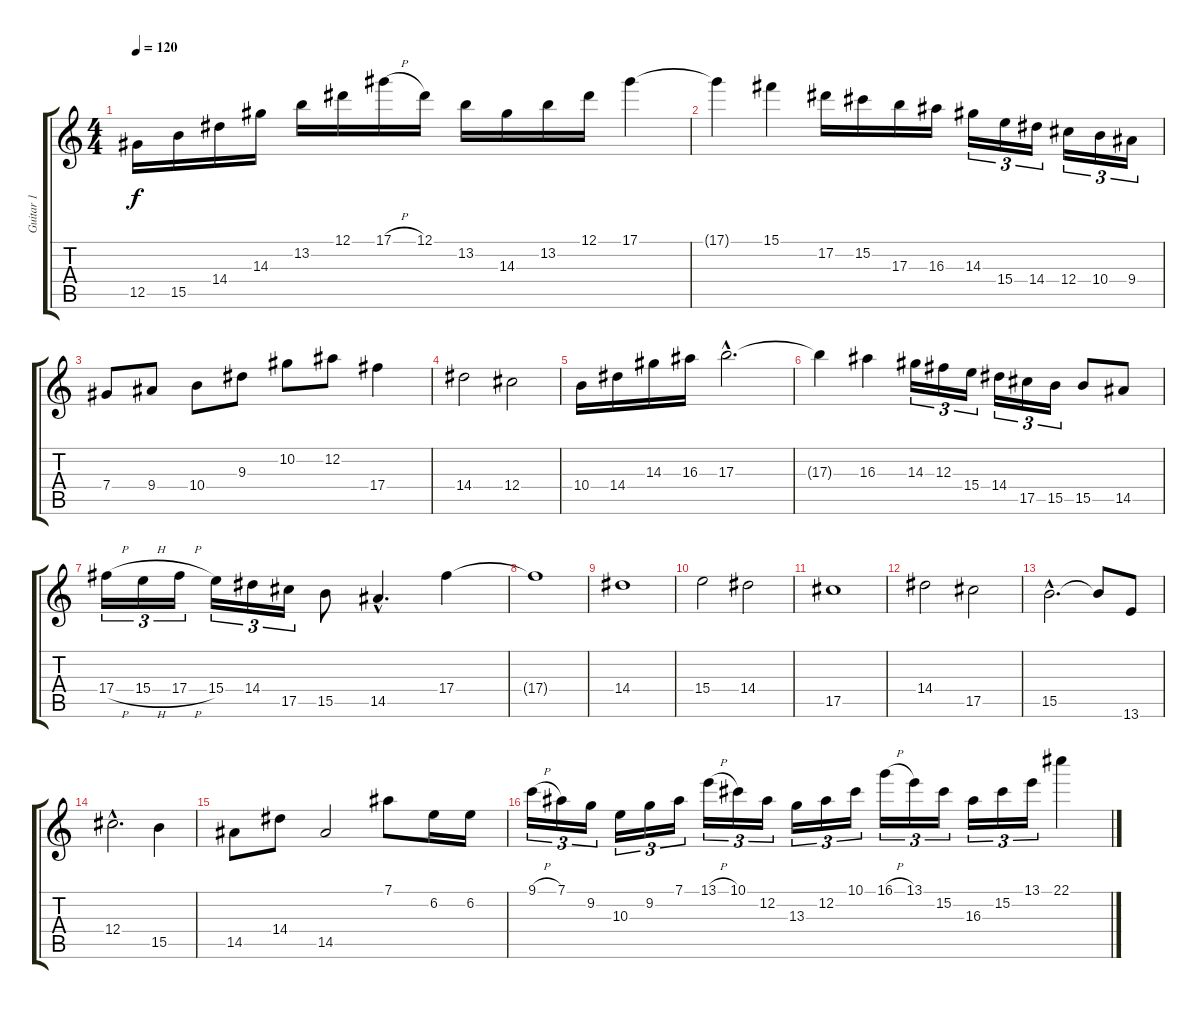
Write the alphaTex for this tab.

\track ("Guitar 1" "Guitar 1") {instrument overdrivenguitar}
\staff {score tabs}
\tuning (Eb4 Bb3 Gb3 Db3 Ab2 Eb2) {hide}
\ts (4 4)
\tempo 120
\clef g2
\ks c
12.5.16{dy f instrument overdrivenguitar} 15.5.16 14.4.16 14.3.16 13.2.16 12.1.16 17.1{h}.16 12.1.16 13.2.16 14.3.16 13.2.16 12.1.16 17.1.4 |
17.1{t}.4 15.1.4 17.2.16 15.2.16 17.3.16 16.3.16 14.3.16{tu (3 2)} 15.4.16{tu (3 2)} 14.4.16{tu (3 2)} 12.4.16{tu (3 2)} 10.4.16{tu (3 2)} 9.4.16{tu (3 2)} |
7.4.8 9.4.8 10.4.8 9.3.8 10.2.8 12.2.8 17.4.4 |
14.4.2 12.4.2 |
10.4.16 14.4.16 14.3.16 16.3.16 17.3{hac}.2{d} |
17.3{t}.4 16.3.4 14.3.16{tu (3 2)} 12.3.16{tu (3 2)} 15.4.16{tu (3 2)} 14.4.16{tu (3 2)} 17.5.16{tu (3 2)} 15.5.16{tu (3 2)} 15.5.8 14.5.8 |
17.4{h}.16{tu (3 2)} 15.4{h}.16{tu (3 2)} 17.4{h}.16{tu (3 2)} 15.4.16{tu (3 2)} 14.4.16{tu (3 2)} 17.5.16{tu (3 2)} 15.5.8 14.5{hac}.4{d} 17.4.4 |
17.4{t}.1 |
14.4.1 |
15.4.2 14.4.2 |
17.5.1 |
14.4.2 17.5.2 |
15.5{hac}.2{d} 15.5{t}.8 13.6.8 |
12.4{hac}.2{d} 15.5.4 |
14.5.8 14.4.8 14.5.2 7.1.8 6.2.16 6.2.16 |
9.1{h}.16{tu (3 2)} 7.1.16{tu (3 2)} 9.2.16{tu (3 2)} 10.3.16{tu (3 2)} 9.2.16{tu (3 2)} 7.1.16{tu (3 2)} 13.1{h}.16{tu (3 2)} 10.1.16{tu (3 2)} 12.2.16{tu (3 2)} 13.3.16{tu (3 2)} 12.2.16{tu (3 2)} 10.1.16{tu (3 2)} 16.1{h}.16{tu (3 2)} 13.1.16{tu (3 2)} 15.2.16{tu (3 2)} 16.3.16{tu (3 2)} 15.2.16{tu (3 2)} 13.1.16{tu (3 2)} 22.1.4
